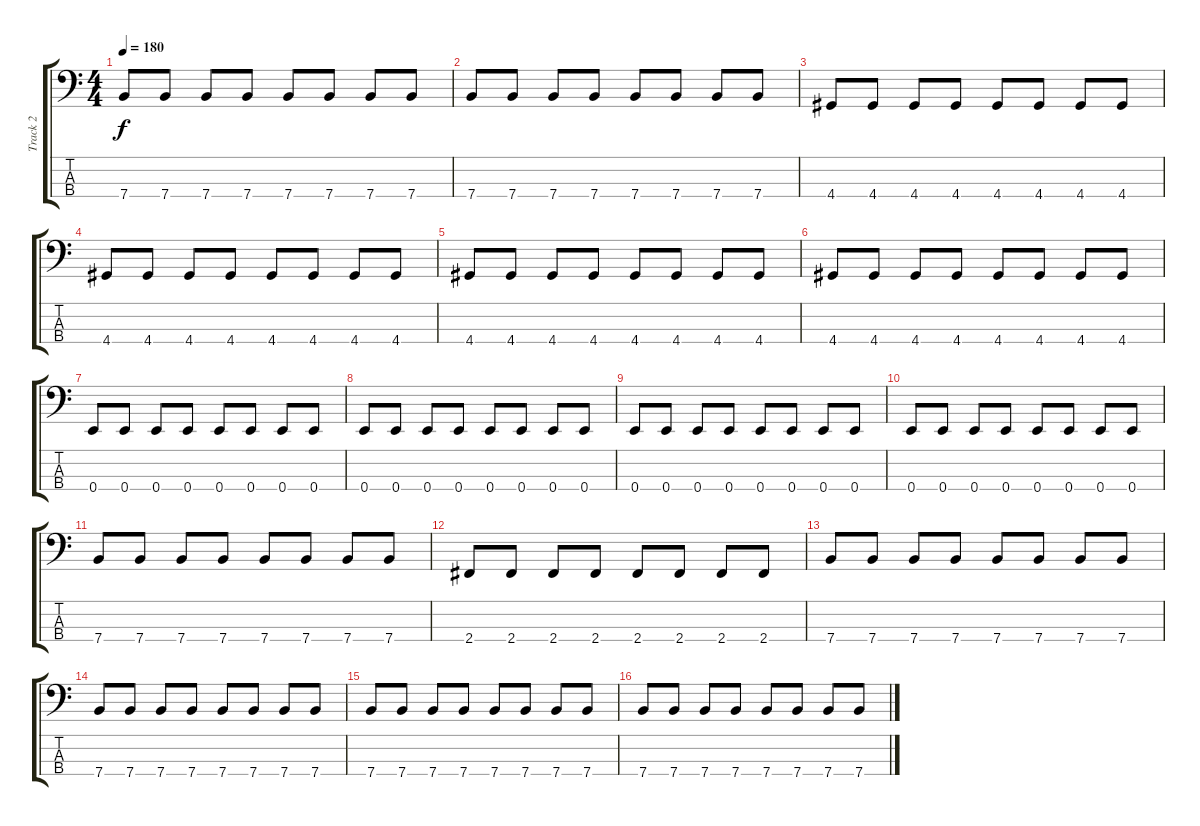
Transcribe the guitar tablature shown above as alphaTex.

\track ("Track 2" "Track 2") {instrument electricbasspick}
\staff {score tabs}
\tuning (G2 D2 A1 E1) {hide}
\ts (4 4)
\tempo 180
\clef f4
\ks c
7.4.8{dy f} 7.4.8 7.4.8 7.4.8 7.4.8 7.4.8 7.4.8 7.4.8 |
7.4.8 7.4.8 7.4.8 7.4.8 7.4.8 7.4.8 7.4.8 7.4.8 |
4.4.8 4.4.8 4.4.8 4.4.8 4.4.8 4.4.8 4.4.8 4.4.8 |
4.4.8 4.4.8 4.4.8 4.4.8 4.4.8 4.4.8 4.4.8 4.4.8 |
4.4.8 4.4.8 4.4.8 4.4.8 4.4.8 4.4.8 4.4.8 4.4.8 |
4.4.8 4.4.8 4.4.8 4.4.8 4.4.8 4.4.8 4.4.8 4.4.8 |
0.4.8 0.4.8 0.4.8 0.4.8 0.4.8 0.4.8 0.4.8 0.4.8 |
0.4.8 0.4.8 0.4.8 0.4.8 0.4.8 0.4.8 0.4.8 0.4.8 |
0.4.8 0.4.8 0.4.8 0.4.8 0.4.8 0.4.8 0.4.8 0.4.8 |
0.4.8 0.4.8 0.4.8 0.4.8 0.4.8 0.4.8 0.4.8 0.4.8 |
7.4.8 7.4.8 7.4.8 7.4.8 7.4.8 7.4.8 7.4.8 7.4.8 |
2.4.8 2.4.8 2.4.8 2.4.8 2.4.8 2.4.8 2.4.8 2.4.8 |
7.4.8 7.4.8 7.4.8 7.4.8 7.4.8 7.4.8 7.4.8 7.4.8 |
7.4.8 7.4.8 7.4.8 7.4.8 7.4.8 7.4.8 7.4.8 7.4.8 |
7.4.8 7.4.8 7.4.8 7.4.8 7.4.8 7.4.8 7.4.8 7.4.8 |
7.4.8 7.4.8 7.4.8 7.4.8 7.4.8 7.4.8 7.4.8 7.4.8
